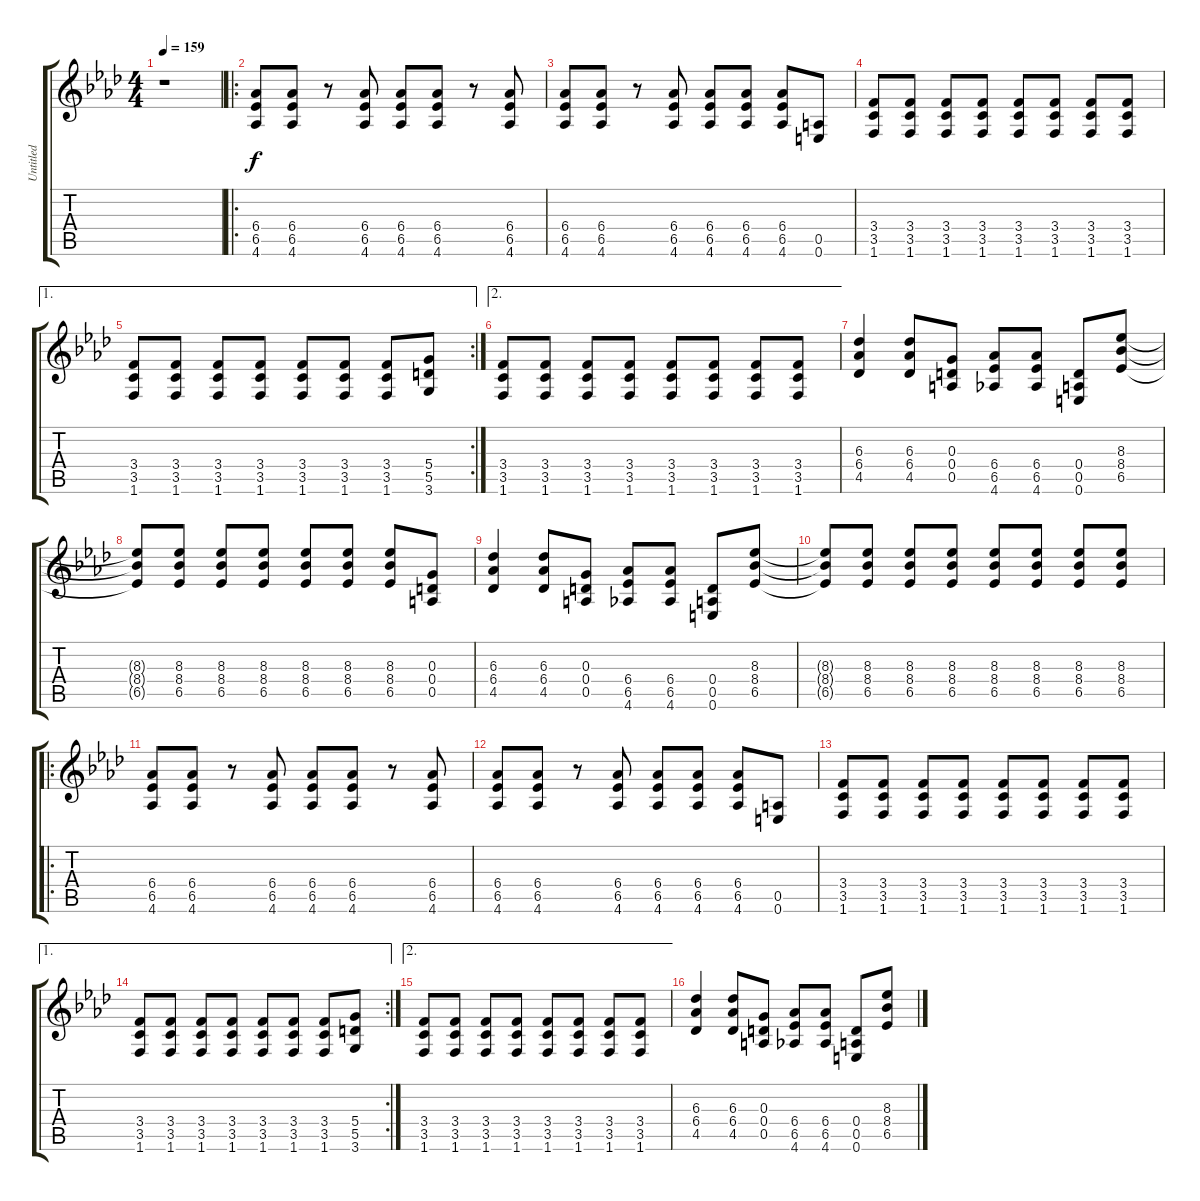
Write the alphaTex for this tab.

\track ("Untitled" "Untitled") {instrument distortionguitar}
\staff {score tabs}
\tuning (E4 B3 G3 D3 A2 E2) {hide}
\ts (4 4)
\tempo 159
\clef g2
\ks ab
r.1{dy f instrument distortionguitar} |
\ro
(6.4 6.5 4.6).8 (6.4 6.5 4.6).8 r.8 (6.4 6.5 4.6).8 (6.4 6.5 4.6).8 (6.4 6.5 4.6).8 r.8 (6.4 6.5 4.6).8 |
(6.4 6.5 4.6).8 (6.4 6.5 4.6).8 r.8 (6.4 6.5 4.6).8 (6.4 6.5 4.6).8 (6.4 6.5 4.6).8 (6.4 6.5 4.6).8 (0.5 0.6).8 |
(3.4 3.5 1.6).8 (3.4 3.5 1.6).8 (3.4 3.5 1.6).8 (3.4 3.5 1.6).8 (3.4 3.5 1.6).8 (3.4 3.5 1.6).8 (3.4 3.5 1.6).8 (3.4 3.5 1.6).8 |
\ae 1
\rc 2
(3.4 3.5 1.6).8 (3.4 3.5 1.6).8 (3.4 3.5 1.6).8 (3.4 3.5 1.6).8 (3.4 3.5 1.6).8 (3.4 3.5 1.6).8 (3.4 3.5 1.6).8 (5.4 5.5 3.6).8 |
\ae 2
(3.4 3.5 1.6).8 (3.4 3.5 1.6).8 (3.4 3.5 1.6).8 (3.4 3.5 1.6).8 (3.4 3.5 1.6).8 (3.4 3.5 1.6).8 (3.4 3.5 1.6).8 (3.4 3.5 1.6).8 |
(6.3 6.4 4.5).4 (6.3 6.4 4.5).8 (0.3 0.4 0.5).8 (6.4 6.5 4.6).8 (6.4 6.5 4.6).8 (0.4 0.5 0.6).8 (8.3 8.4 6.5).8 |
(8.3{t} 8.4{t} 6.5{t}).8 (8.3 8.4 6.5).8 (8.3 8.4 6.5).8 (8.3 8.4 6.5).8 (8.3 8.4 6.5).8 (8.3 8.4 6.5).8 (8.3 8.4 6.5).8 (0.3 0.4 0.5).8 |
(6.3 6.4 4.5).4 (6.3 6.4 4.5).8 (0.3 0.4 0.5).8 (6.4 6.5 4.6).8 (6.4 6.5 4.6).8 (0.4 0.5 0.6).8 (8.3 8.4 6.5).8 |
(8.3{t} 8.4{t} 6.5{t}).8 (8.3 8.4 6.5).8 (8.3 8.4 6.5).8 (8.3 8.4 6.5).8 (8.3 8.4 6.5).8 (8.3 8.4 6.5).8 (8.3 8.4 6.5).8 (8.3 8.4 6.5).8 |
\ro
(6.4 6.5 4.6).8 (6.4 6.5 4.6).8 r.8 (6.4 6.5 4.6).8 (6.4 6.5 4.6).8 (6.4 6.5 4.6).8 r.8 (6.4 6.5 4.6).8 |
(6.4 6.5 4.6).8 (6.4 6.5 4.6).8 r.8 (6.4 6.5 4.6).8 (6.4 6.5 4.6).8 (6.4 6.5 4.6).8 (6.4 6.5 4.6).8 (0.5 0.6).8 |
(3.4 3.5 1.6).8 (3.4 3.5 1.6).8 (3.4 3.5 1.6).8 (3.4 3.5 1.6).8 (3.4 3.5 1.6).8 (3.4 3.5 1.6).8 (3.4 3.5 1.6).8 (3.4 3.5 1.6).8 |
\ae 1
\rc 2
(3.4 3.5 1.6).8 (3.4 3.5 1.6).8 (3.4 3.5 1.6).8 (3.4 3.5 1.6).8 (3.4 3.5 1.6).8 (3.4 3.5 1.6).8 (3.4 3.5 1.6).8 (5.4 5.5 3.6).8 |
\ae 2
(3.4 3.5 1.6).8 (3.4 3.5 1.6).8 (3.4 3.5 1.6).8 (3.4 3.5 1.6).8 (3.4 3.5 1.6).8 (3.4 3.5 1.6).8 (3.4 3.5 1.6).8 (3.4 3.5 1.6).8 |
(6.3 6.4 4.5).4 (6.3 6.4 4.5).8 (0.3 0.4 0.5).8 (6.4 6.5 4.6).8 (6.4 6.5 4.6).8 (0.4 0.5 0.6).8 (8.3 8.4 6.5).8
